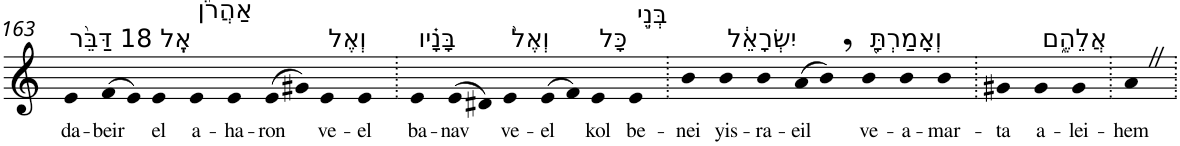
**kern	**text
*part1	*part1
*staff1	*staff1
*I"Piano	*
*I'Pno	*
!!LO:PB:g=z
*clefG2	*
*k[]	*
=163	=163
!LO:TX:a:t=18 דַּבֵּ֨ר	!
!	!LO:LY:b
4e	da-
!	!LO:LY:b
(>8f	-beir
8e)	.
!LO:TX:a:t=אֶֽל	!
!	!LO:LY:b
4e	el
!LO:TX:a:t=אַהֲרֹ֜ן	!
!	!LO:LY:b
4e	a-
!	!LO:LY:b
4e	-ha-
!	!LO:LY:b
(>8e	-ron
8g#X)	.
!LO:TX:a:t=וְאֶל	!
!	!LO:LY:b
4e	ve-
!	!LO:LY:b
4e	-el
=164.	=164.
!LO:TX:a:t=בָּנָ֗יו	!
!	!LO:LY:b
4e	ba-
!	!LO:LY:b
(>8e	-nav
8d#X)	.
!LO:TX:a:t=וְאֶל֙	!
!	!LO:LY:b
4e	ve-
!	!LO:LY:b
(>8e	-el
8f)	.
!LO:TX:a:t=כָּל	!
!	!LO:LY:b
4e	kol
!LO:TX:a:t=בְּנֵ֣י	!
!	!LO:LY:b
4e	be-
=165.	=165.
!	!LO:LY:b
4b	-nei
!LO:TX:a:t=יִשְׂרָאֵ֔ל	!
!	!LO:LY:b
4b	yis-
!	!LO:LY:b
4b	-ra-
!	!LO:LY:b
(>8a	-eil
8b,)	.
!LO:TX:a:t=וְאָמַרְתָּ֖	!
!	!LO:LY:b
4b	ve-
!	!LO:LY:b
4b	-a-
!	!LO:LY:b
4b	-mar-
=166.	=166.
!	!LO:LY:b
4g#X	-ta
!LO:TX:a:t=אֲלֵהֶ֑ם	!
!	!LO:LY:b
4g#	a-
!	!LO:LY:b
4g#	-lei-
=167.	=167.
!	!LO:LY:b
4aZ	-hem
=.	=.
*-	*-
